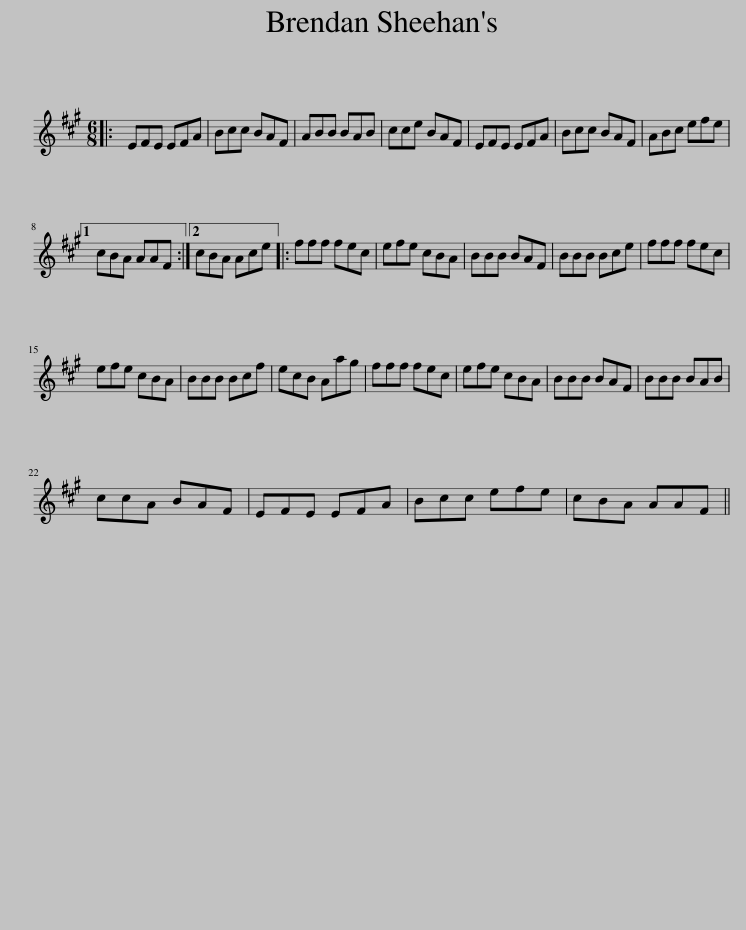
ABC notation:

X:1
L:1/8
M:6/8
I:linebreak $
K:A
V:1 treble
V:1
|: EFE EFA | Bcc BAF | ABB BAB | cce BAF | EFE EFA | %5
 Bcc BAF | ABc efe |1$ cBA AAF :|2 cBA Ace |: fff fec | %10
 efe cBA | BBB BAF | BBB Bce | fff fec |$ efe cBA | %15
 BBB Bcf | ecB Aag | fff fec | efe cBA | BBB BAF | %20
 BBB BAB |$ ccA BAF | EFE EFA | Bcc efe | cBA AAF || %25
